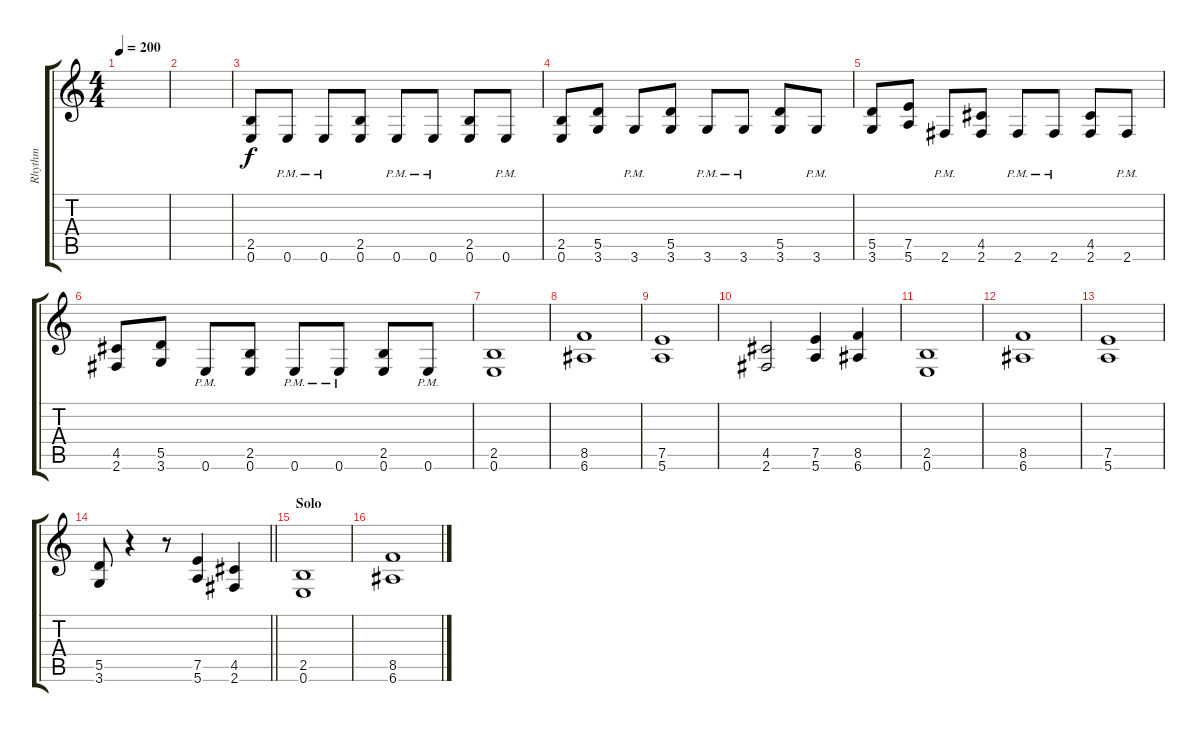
\track ("Rhythm" "Rhythm") {instrument distortionguitar}
\staff {score tabs}
\tuning (E4 B3 G3 D3 A2 E2) {hide}
\ts (4 4)
\tempo 200
\clef g2
\ks c
|
|
(2.5 0.6).8 0.6{pm}.8 0.6{pm}.8 (2.5 0.6).8 0.6{pm}.8 0.6{pm}.8 (2.5 0.6).8 0.6{pm}.8 |
(2.5 0.6).8 (5.5 3.6).8 3.6{pm}.8 (5.5 3.6).8 3.6{pm}.8 3.6{pm}.8 (5.5 3.6).8 3.6{pm}.8 |
(5.5 3.6).8 (7.5 5.6).8 2.6{pm}.8 (4.5 2.6).8 2.6{pm}.8 2.6{pm}.8 (4.5 2.6).8 2.6{pm}.8 |
(4.5 2.6).8 (5.5 3.6).8 0.6{pm}.8 (2.5 0.6).8 0.6{pm}.8 0.6{pm}.8 (2.5 0.6).8 0.6{pm}.8 |
(2.5 0.6).1 |
(8.5 6.6).1 |
(7.5 5.6).1 |
(4.5 2.6).2 (7.5 5.6).4 (8.5 6.6).4 |
(2.5 0.6).1 |
(8.5 6.6).1 |
(7.5 5.6).1 |
\barLineRight lightlight
(5.5 3.6).8 r.4 r.8 (7.5 5.6).4 (4.5 2.6).4 |
\section ("" "Solo")
(2.5 0.6).1 |
(8.5 6.6).1
